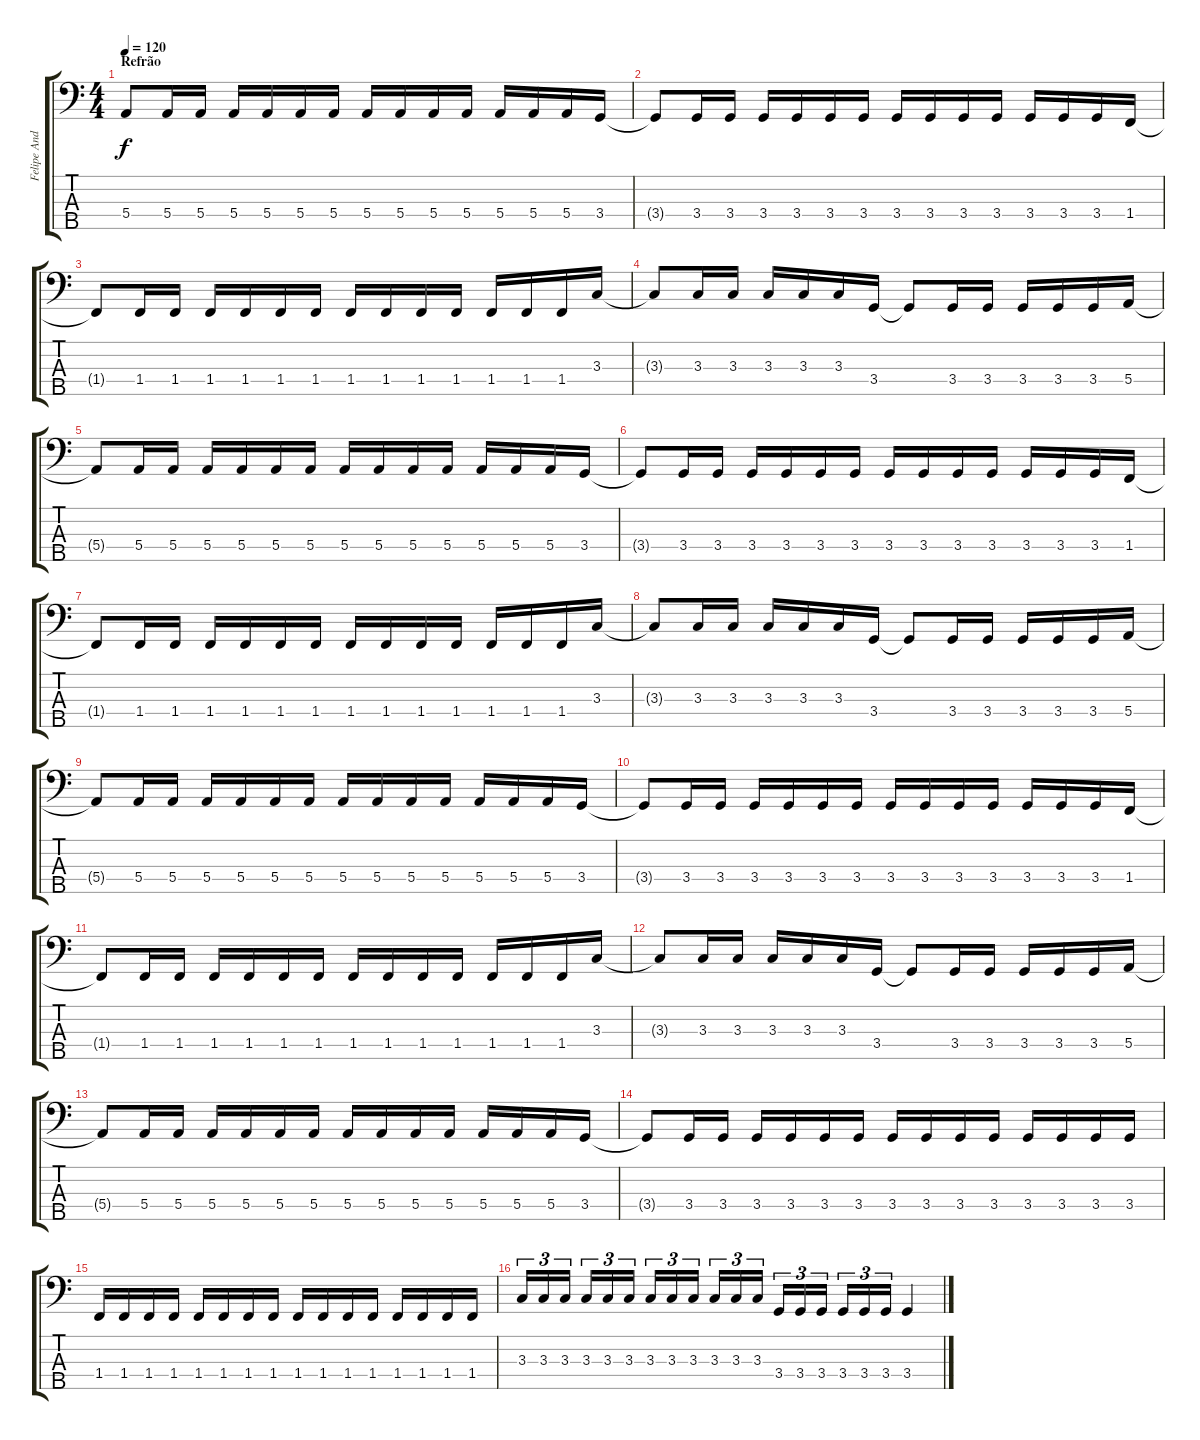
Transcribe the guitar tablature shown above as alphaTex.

\track ("Felipe Andreoli" "Felipe And") {instrument electricbassfinger}
\staff {score tabs}
\tuning (G2 D2 A1 E1 B0) {hide}
\ts (4 4)
\section ("" "Refrão")
\tempo 120
\clef f4
\ks c
5.4{t}.8{dy f} 5.4.16 5.4.16 5.4.16 5.4.16 5.4.16 5.4.16 5.4.16 5.4.16 5.4.16 5.4.16 5.4.16 5.4.16 5.4.16 3.4.16 |
3.4{t}.8 3.4.16 3.4.16 3.4.16 3.4.16 3.4.16 3.4.16 3.4.16 3.4.16 3.4.16 3.4.16 3.4.16 3.4.16 3.4.16 1.4.16 |
1.4{t}.8 1.4.16 1.4.16 1.4.16 1.4.16 1.4.16 1.4.16 1.4.16 1.4.16 1.4.16 1.4.16 1.4.16 1.4.16 1.4.16 3.3.16 |
3.3{t}.8 3.3.16 3.3.16 3.3.16 3.3.16 3.3.16 3.4.16 3.4{t}.8 3.4.16 3.4.16 3.4.16 3.4.16 3.4.16 5.4.16 |
5.4{t}.8 5.4.16 5.4.16 5.4.16 5.4.16 5.4.16 5.4.16 5.4.16 5.4.16 5.4.16 5.4.16 5.4.16 5.4.16 5.4.16 3.4.16 |
3.4{t}.8 3.4.16 3.4.16 3.4.16 3.4.16 3.4.16 3.4.16 3.4.16 3.4.16 3.4.16 3.4.16 3.4.16 3.4.16 3.4.16 1.4.16 |
1.4{t}.8 1.4.16 1.4.16 1.4.16 1.4.16 1.4.16 1.4.16 1.4.16 1.4.16 1.4.16 1.4.16 1.4.16 1.4.16 1.4.16 3.3.16 |
3.3{t}.8 3.3.16 3.3.16 3.3.16 3.3.16 3.3.16 3.4.16 3.4{t}.8 3.4.16 3.4.16 3.4.16 3.4.16 3.4.16 5.4.16 |
5.4{t}.8 5.4.16 5.4.16 5.4.16 5.4.16 5.4.16 5.4.16 5.4.16 5.4.16 5.4.16 5.4.16 5.4.16 5.4.16 5.4.16 3.4.16 |
3.4{t}.8 3.4.16 3.4.16 3.4.16 3.4.16 3.4.16 3.4.16 3.4.16 3.4.16 3.4.16 3.4.16 3.4.16 3.4.16 3.4.16 1.4.16 |
1.4{t}.8 1.4.16 1.4.16 1.4.16 1.4.16 1.4.16 1.4.16 1.4.16 1.4.16 1.4.16 1.4.16 1.4.16 1.4.16 1.4.16 3.3.16 |
3.3{t}.8 3.3.16 3.3.16 3.3.16 3.3.16 3.3.16 3.4.16 3.4{t}.8 3.4.16 3.4.16 3.4.16 3.4.16 3.4.16 5.4.16 |
5.4{t}.8 5.4.16 5.4.16 5.4.16 5.4.16 5.4.16 5.4.16 5.4.16 5.4.16 5.4.16 5.4.16 5.4.16 5.4.16 5.4.16 3.4.16 |
3.4{t}.8 3.4.16 3.4.16 3.4.16 3.4.16 3.4.16 3.4.16 3.4.16 3.4.16 3.4.16 3.4.16 3.4.16 3.4.16 3.4.16 3.4.16 |
1.4.16 1.4.16 1.4.16 1.4.16 1.4.16 1.4.16 1.4.16 1.4.16 1.4.16 1.4.16 1.4.16 1.4.16 1.4.16 1.4.16 1.4.16 1.4.16 |
3.3.16{tu (3 2)} 3.3.16{tu (3 2)} 3.3.16{tu (3 2) beam splitsecondary} 3.3.16{tu (3 2)} 3.3.16{tu (3 2)} 3.3.16{tu (3 2)} 3.3.16{tu (3 2)} 3.3.16{tu (3 2)} 3.3.16{tu (3 2) beam splitsecondary} 3.3.16{tu (3 2)} 3.3.16{tu (3 2)} 3.3.16{tu (3 2)} 3.4.16{tu (3 2)} 3.4.16{tu (3 2)} 3.4.16{tu (3 2) beam splitsecondary} 3.4.16{tu (3 2)} 3.4.16{tu (3 2)} 3.4.16{tu (3 2)} 3.4.4
